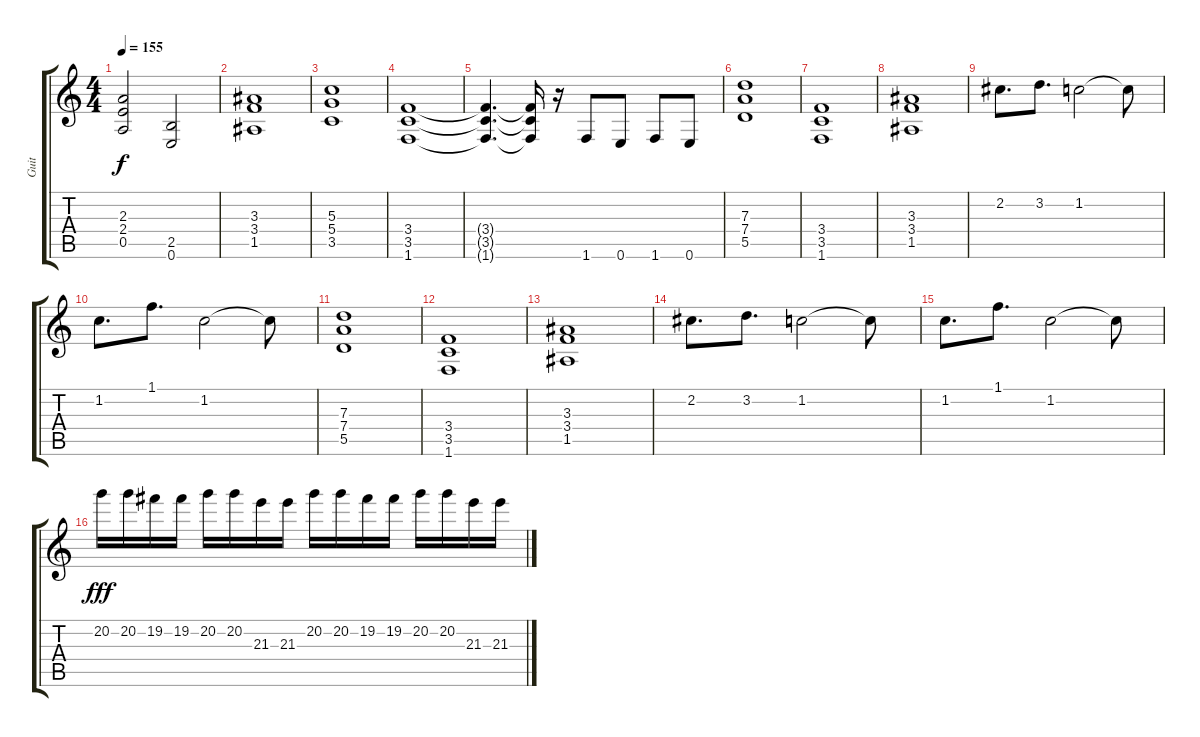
\track ("Guit" "Guit") {instrument distortionguitar}
\staff {score tabs}
\tuning (E4 B3 G3 D3 A2 E2) {hide}
\ts (4 4)
\tempo 155
\clef g2
\ks c
(2.3 2.4 0.5).2{dy f} (2.5 0.6).2 |
(3.3 3.4 1.5).1 |
(5.3 5.4 3.5).1 |
(3.4 3.5 1.6).1 |
(3.4{t} 3.5{t} 1.6{t}).4{d} (3.4{t} 3.5{t} 1.6{t}).16 r.16 1.6.8 0.6.8 1.6.8 0.6.8 |
(7.3 7.4 5.5).1 |
(3.4 3.5 1.6).1 |
(3.3 3.4 1.5).1 |
2.2.8{d} 3.2.8{d} 1.2.2 1.2{t}.8 |
1.2.8{d} 1.1.8{d} 1.2.2 1.2{t}.8 |
(7.3 7.4 5.5).1 |
(3.4 3.5 1.6).1 |
(3.3 3.4 1.5).1 |
2.2.8{d} 3.2.8{d} 1.2.2 1.2{t}.8 |
1.2.8{d} 1.1.8{d} 1.2.2 1.2{t}.8 |
20.2.16{dy fff} 20.2.16 19.2.16 19.2.16 20.2.16 20.2.16 21.3.16 21.3.16 20.2.16 20.2.16 19.2.16 19.2.16 20.2.16 20.2.16 21.3.16 21.3.16
